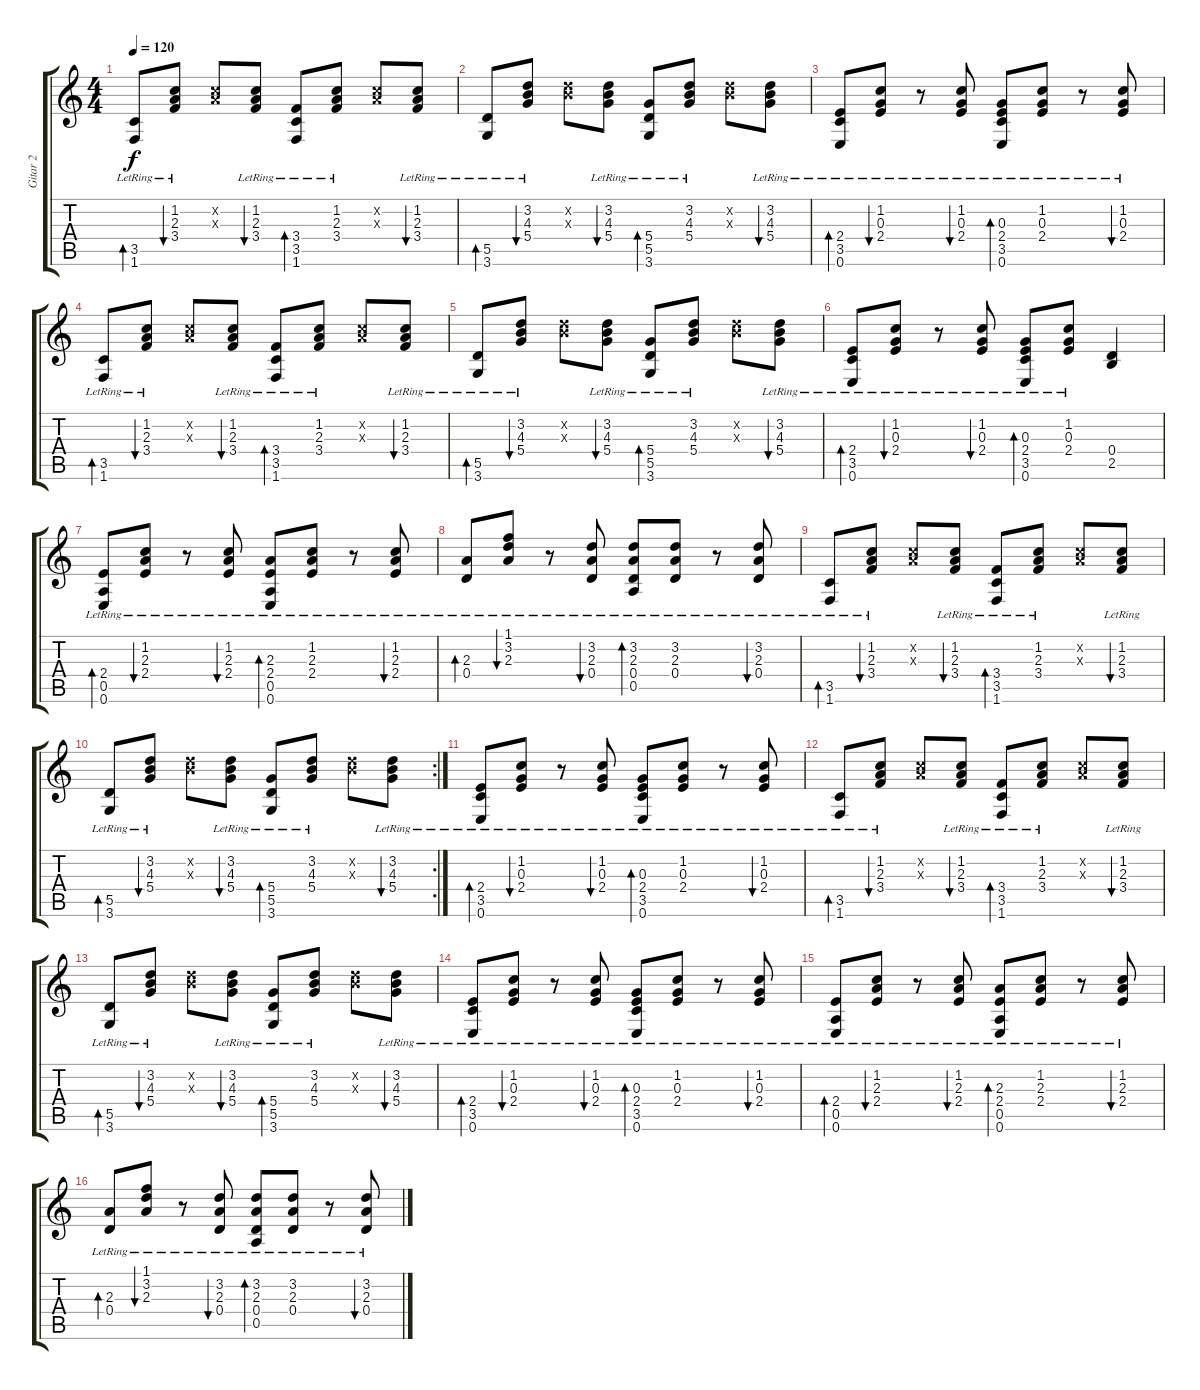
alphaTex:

\track ("Gitar 2" "Gitar 2") {instrument acousticguitarsteel}
\staff {score tabs}
\tuning (E4 B3 G3 D3 A2 E2) {hide}
\ts (4 4)
\tempo 120
\clef g2
\ks c
(3.5{lr} 1.6{lr}).8{bd 120 dy f} (1.2{lr} 2.3{lr} 3.4{lr}).8{bu 120} (1.2{x} 2.3{x}).8 (1.2{lr} 2.3{lr} 3.4{lr}).8{bu 120} (3.4{lr} 3.5{lr} 1.6{lr}).8{bd 120} (1.2{lr} 2.3{lr} 3.4{lr}).8 (1.2{x} 2.3{x}).8 (1.2{lr} 2.3{lr} 3.4{lr}).8{bu 120} |
(5.5{lr} 3.6{lr}).8{bd 120} (3.2{lr} 4.3{lr} 5.4{lr}).8{bu 120} (3.2{x} 4.3{x}).8 (3.2{lr} 4.3{lr} 5.4{lr}).8{bu 120} (5.4{lr} 5.5{lr} 3.6{lr}).8{bd 120} (3.2{lr} 4.3{lr} 5.4{lr}).8 (3.2{x} 4.3{x}).8 (3.2{lr} 4.3{lr} 5.4{lr}).8{bu 120} |
(2.4{lr} 3.5{lr} 0.6{lr}).8{bd 120} (1.2{lr} 0.3{lr} 2.4{lr}).8{bu 120} r.8 (1.2{lr} 0.3{lr} 2.4{lr}).8{bu 120} (0.3{lr} 2.4{lr} 3.5{lr} 0.6{lr}).8{bd 120} (1.2{lr} 0.3{lr} 2.4{lr}).8 r.8 (1.2{lr} 0.3{lr} 2.4{lr}).8{bu 120} |
(3.5{lr} 1.6{lr}).8{bd 120} (1.2{lr} 2.3{lr} 3.4{lr}).8{bu 120} (1.2{x} 2.3{x}).8 (1.2{lr} 2.3{lr} 3.4{lr}).8{bu 120} (3.4{lr} 3.5{lr} 1.6{lr}).8{bd 120} (1.2{lr} 2.3{lr} 3.4{lr}).8 (1.2{x} 2.3{x}).8 (1.2{lr} 2.3{lr} 3.4{lr}).8{bu 120} |
(5.5{lr} 3.6{lr}).8{bd 120} (3.2{lr} 4.3{lr} 5.4{lr}).8{bu 120} (3.2{x} 4.3{x}).8 (3.2{lr} 4.3{lr} 5.4{lr}).8{bu 120} (5.4{lr} 5.5{lr} 3.6{lr}).8{bd 120} (3.2{lr} 4.3{lr} 5.4{lr}).8 (3.2{x} 4.3{x}).8 (3.2{lr} 4.3{lr} 5.4{lr}).8{bu 120} |
(2.4{lr} 3.5{lr} 0.6{lr}).8{bd 120} (1.2{lr} 0.3{lr} 2.4{lr}).8{bu 120} r.8 (1.2{lr} 0.3{lr} 2.4{lr}).8{bu 120} (0.3{lr} 2.4{lr} 3.5{lr} 0.6{lr}).8{bd 120} (1.2{lr} 0.3{lr} 2.4{lr}).8 (0.4 2.5).4 |
(2.4{lr} 0.5{lr} 0.6{lr}).8{bd 120} (1.2{lr} 2.3{lr} 2.4{lr}).8{bu 120} r.8 (1.2{lr} 2.3{lr} 2.4{lr}).8{bu 120} (2.3{lr} 2.4{lr} 0.5{lr} 0.6{lr}).8{bd 120} (1.2{lr} 2.3{lr} 2.4{lr}).8 r.8 (1.2{lr} 2.3{lr} 2.4{lr}).8{bu 120} |
(2.3{lr} 0.4{lr}).8{bd 120} (1.1{lr} 3.2{lr} 2.3{lr}).8{bu 120} r.8 (3.2{lr} 2.3{lr} 0.4{lr}).8{bu 120} (3.2{lr} 2.3{lr} 0.4{lr} 0.5{lr}).8{bd 120} (3.2{lr} 2.3{lr} 0.4{lr}).8 r.8 (3.2{lr} 2.3{lr} 0.4{lr}).8{bu 120} |
(3.5{lr} 1.6{lr}).8{bd 120} (1.2{lr} 2.3{lr} 3.4{lr}).8{bu 120} (1.2{x} 2.3{x}).8 (1.2{lr} 2.3{lr} 3.4{lr}).8{bu 120} (3.4{lr} 3.5{lr} 1.6{lr}).8{bd 120} (1.2{lr} 2.3{lr} 3.4{lr}).8 (1.2{x} 2.3{x}).8 (1.2{lr} 2.3{lr} 3.4{lr}).8{bu 120} |
\rc 2
(5.5{lr} 3.6{lr}).8{bd 120} (3.2{lr} 4.3{lr} 5.4{lr}).8{bu 120} (3.2{x} 4.3{x}).8 (3.2{lr} 4.3{lr} 5.4{lr}).8{bu 120} (5.4{lr} 5.5{lr} 3.6{lr}).8{bd 120} (3.2{lr} 4.3{lr} 5.4{lr}).8 (3.2{x} 4.3{x}).8 (3.2{lr} 4.3{lr} 5.4{lr}).8{bu 120} |
(2.4{lr} 3.5{lr} 0.6{lr}).8{bd 120} (1.2{lr} 0.3{lr} 2.4{lr}).8{bu 120} r.8 (1.2{lr} 0.3{lr} 2.4{lr}).8{bu 120} (0.3{lr} 2.4{lr} 3.5{lr} 0.6{lr}).8{bd 120} (1.2{lr} 0.3{lr} 2.4{lr}).8 r.8 (1.2{lr} 0.3{lr} 2.4{lr}).8{bu 120} |
(3.5{lr} 1.6{lr}).8{bd 120} (1.2{lr} 2.3{lr} 3.4{lr}).8{bu 120} (1.2{x} 2.3{x}).8 (1.2{lr} 2.3{lr} 3.4{lr}).8{bu 120} (3.4{lr} 3.5{lr} 1.6{lr}).8{bd 120} (1.2{lr} 2.3{lr} 3.4{lr}).8 (1.2{x} 2.3{x}).8 (1.2{lr} 2.3{lr} 3.4{lr}).8{bu 120} |
(5.5{lr} 3.6{lr}).8{bd 120} (3.2{lr} 4.3{lr} 5.4{lr}).8{bu 120} (3.2{x} 4.3{x}).8 (3.2{lr} 4.3{lr} 5.4{lr}).8{bu 120} (5.4{lr} 5.5{lr} 3.6{lr}).8{bd 120} (3.2{lr} 4.3{lr} 5.4{lr}).8 (3.2{x} 4.3{x}).8 (3.2{lr} 4.3{lr} 5.4{lr}).8{bu 120} |
(2.4{lr} 3.5{lr} 0.6{lr}).8{bd 120} (1.2{lr} 0.3{lr} 2.4{lr}).8{bu 120} r.8 (1.2{lr} 0.3{lr} 2.4{lr}).8{bu 120} (0.3{lr} 2.4{lr} 3.5{lr} 0.6{lr}).8{bd 120} (1.2{lr} 0.3{lr} 2.4{lr}).8 r.8 (1.2{lr} 0.3{lr} 2.4{lr}).8{bu 120} |
(2.4{lr} 0.5{lr} 0.6{lr}).8{bd 120} (1.2{lr} 2.3{lr} 2.4{lr}).8{bu 120} r.8 (1.2{lr} 2.3{lr} 2.4{lr}).8{bu 120} (2.3{lr} 2.4{lr} 0.5{lr} 0.6{lr}).8{bd 120} (1.2{lr} 2.3{lr} 2.4{lr}).8 r.8 (1.2{lr} 2.3{lr} 2.4{lr}).8{bu 120} |
(2.3{lr} 0.4{lr}).8{bd 120} (1.1{lr} 3.2{lr} 2.3{lr}).8{bu 120} r.8 (3.2{lr} 2.3{lr} 0.4{lr}).8{bu 120} (3.2{lr} 2.3{lr} 0.4{lr} 0.5{lr}).8{bd 120} (3.2{lr} 2.3{lr} 0.4{lr}).8 r.8 (3.2{lr} 2.3{lr} 0.4{lr}).8{bu 120}
